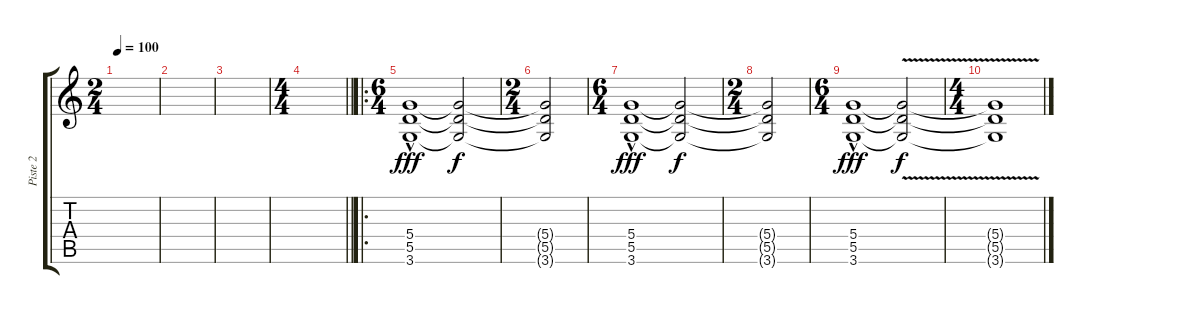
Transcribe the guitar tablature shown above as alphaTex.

\track ("Piste 2" "Piste 2") {instrument distortionguitar}
\staff {score tabs}
\tuning (E4 B3 G3 D3 A2 E2) {hide}
\ts (2 4)
\tempo 100
\clef g2
\ks c
|
|
|
\ts (4 4)
\barLineRight lightlight
|
\ro
\ts (6 4)
\section ("" "")
(5.4{hac} 5.5{hac} 3.6{hac}).1{dy fff} (5.4{t} 5.5{t} 3.6{t}).2{dy f} |
\ts (2 4)
(5.4{t} 5.5{t} 3.6{t}).2 |
\ts (6 4)
(5.4{hac} 5.5{hac} 3.6{hac}).1{dy fff} (5.4{t} 5.5{t} 3.6{t}).2{dy f} |
\ts (2 4)
(5.4{t} 5.5{t} 3.6{t}).2 |
\ts (6 4)
(5.4{hac} 5.5{hac} 3.6{hac}).1{dy fff} (5.4{v t} 5.5{v t} 3.6{v t}).2{dy f} |
\ts (4 4)
(5.4{v t} 5.5{v t} 3.6{v t}).1
